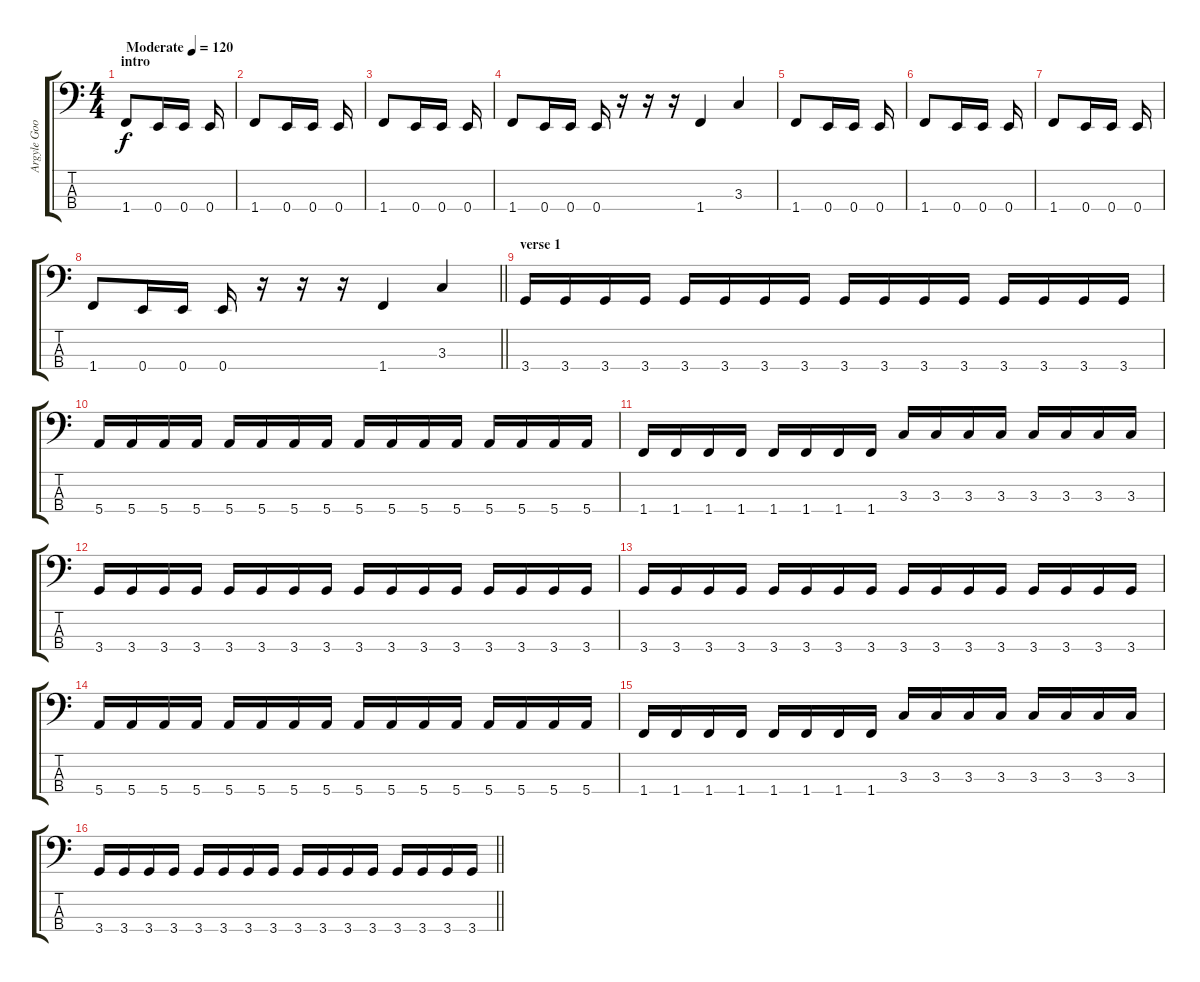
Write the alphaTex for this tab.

\track ("Argyle Goolsby" "Argyle Goo") {instrument electricbasspick}
\staff {score tabs}
\tuning (G2 D2 A1 E1) {hide}
\ts (4 4)
\section ("" "intro")
\tempo (120 "Moderate")
\clef f4
\ks c
1.4.8{dy f instrument electricbasspick} 0.4.16 0.4.16 0.4.16 |
1.4.8 0.4.16 0.4.16 0.4.16 |
1.4.8 0.4.16 0.4.16 0.4.16 |
1.4.8 0.4.16 0.4.16 0.4.16 r.16 r.16 r.16 1.4.4 3.3.4 |
1.4.8 0.4.16 0.4.16 0.4.16 |
1.4.8 0.4.16 0.4.16 0.4.16 |
1.4.8 0.4.16 0.4.16 0.4.16 |
\barLineRight lightlight
1.4.8 0.4.16 0.4.16 0.4.16 r.16 r.16 r.16 1.4.4 3.3.4 |
\section ("" "verse 1")
3.4.16 3.4.16 3.4.16 3.4.16 3.4.16 3.4.16 3.4.16 3.4.16 3.4.16 3.4.16 3.4.16 3.4.16 3.4.16 3.4.16 3.4.16 3.4.16 |
5.4.16 5.4.16 5.4.16 5.4.16 5.4.16 5.4.16 5.4.16 5.4.16 5.4.16 5.4.16 5.4.16 5.4.16 5.4.16 5.4.16 5.4.16 5.4.16 |
1.4.16 1.4.16 1.4.16 1.4.16 1.4.16 1.4.16 1.4.16 1.4.16 3.3.16 3.3.16 3.3.16 3.3.16 3.3.16 3.3.16 3.3.16 3.3.16 |
3.4.16 3.4.16 3.4.16 3.4.16 3.4.16 3.4.16 3.4.16 3.4.16 3.4.16 3.4.16 3.4.16 3.4.16 3.4.16 3.4.16 3.4.16 3.4.16 |
3.4.16 3.4.16 3.4.16 3.4.16 3.4.16 3.4.16 3.4.16 3.4.16 3.4.16 3.4.16 3.4.16 3.4.16 3.4.16 3.4.16 3.4.16 3.4.16 |
5.4.16 5.4.16 5.4.16 5.4.16 5.4.16 5.4.16 5.4.16 5.4.16 5.4.16 5.4.16 5.4.16 5.4.16 5.4.16 5.4.16 5.4.16 5.4.16 |
1.4.16 1.4.16 1.4.16 1.4.16 1.4.16 1.4.16 1.4.16 1.4.16 3.3.16 3.3.16 3.3.16 3.3.16 3.3.16 3.3.16 3.3.16 3.3.16 |
\barLineRight lightlight
3.4.16 3.4.16 3.4.16 3.4.16 3.4.16 3.4.16 3.4.16 3.4.16 3.4.16 3.4.16 3.4.16 3.4.16 3.4.16 3.4.16 3.4.16 3.4.16
